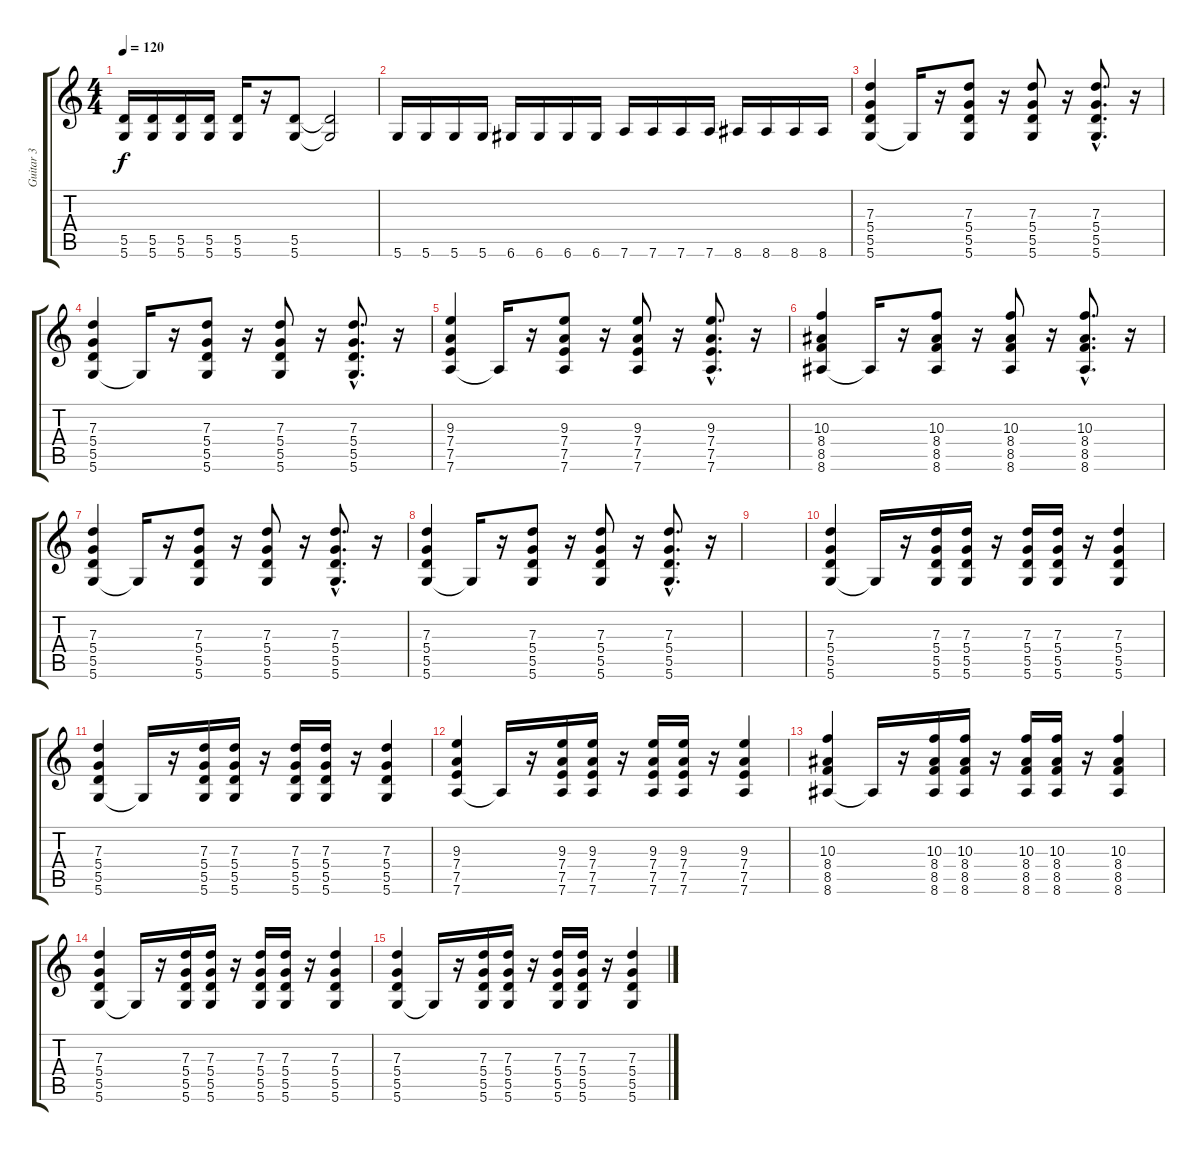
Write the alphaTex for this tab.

\track ("Guitar 3" "Guitar 3") {instrument electricguitarclean}
\staff {score tabs}
\tuning (E4 B3 G3 D3 A2 D2) {hide}
\ts (4 4)
\tempo 120
\clef g2
\ks c
(5.5 5.6).16{dy f} (5.5 5.6).16 (5.5 5.6).16 (5.5 5.6).16 (5.5 5.6).16 r.16 (5.5 5.6).8 (5.5{t} 5.6{t}).2 |
5.6.16{volume 14} 5.6.16 5.6.16 5.6.16 6.6.16 6.6.16 6.6.16 6.6.16 7.6.16 7.6.16 7.6.16 7.6.16 8.6.16 8.6.16 8.6.16 8.6.16 |
(7.3 5.4 5.5 5.6).4 5.6{t}.16 r.16 (7.3 5.4 5.5 5.6).8 r.16 (7.3 5.4 5.5 5.6).8 r.16 (7.3{hac} 5.4{hac} 5.5{hac} 5.6{hac}).8{d} r.16 |
(7.3 5.4 5.5 5.6).4 5.6{t}.16 r.16 (7.3 5.4 5.5 5.6).8 r.16 (7.3 5.4 5.5 5.6).8 r.16 (7.3{hac} 5.4{hac} 5.5{hac} 5.6{hac}).8{d} r.16 |
(9.3 7.4 7.5 7.6).4 7.6{t}.16 r.16 (9.3 7.4 7.5 7.6).8 r.16 (9.3 7.4 7.5 7.6).8 r.16 (9.3{hac} 7.4{hac} 7.5{hac} 7.6{hac}).8{d} r.16 |
(10.3 8.4 8.5 8.6).4 8.6{t}.16 r.16 (10.3 8.4 8.5 8.6).8 r.16 (10.3 8.4 8.5 8.6).8 r.16 (10.3{hac} 8.4{hac} 8.5{hac} 8.6{hac}).8{d} r.16 |
(7.3 5.4 5.5 5.6).4 5.6{t}.16 r.16 (7.3 5.4 5.5 5.6).8 r.16 (7.3 5.4 5.5 5.6).8 r.16 (7.3{hac} 5.4{hac} 5.5{hac} 5.6{hac}).8{d} r.16 |
(7.3 5.4 5.5 5.6).4 5.6{t}.16 r.16 (7.3 5.4 5.5 5.6).8 r.16 (7.3 5.4 5.5 5.6).8 r.16 (7.3{hac} 5.4{hac} 5.5{hac} 5.6{hac}).8{d} r.16 |
|
(7.3 5.4 5.5 5.6).4 5.6{t}.16 r.16 (7.3 5.4 5.5 5.6).16 (7.3 5.4 5.5 5.6).16 r.16 (7.3 5.4 5.5 5.6).16 (7.3 5.4 5.5 5.6).16 r.16 (7.3 5.4 5.5 5.6).4 |
(7.3 5.4 5.5 5.6).4 5.6{t}.16 r.16 (7.3 5.4 5.5 5.6).16 (7.3 5.4 5.5 5.6).16 r.16 (7.3 5.4 5.5 5.6).16 (7.3 5.4 5.5 5.6).16 r.16 (7.3 5.4 5.5 5.6).4 |
(9.3 7.4 7.5 7.6).4 7.6{t}.16 r.16 (9.3 7.4 7.5 7.6).16 (9.3 7.4 7.5 7.6).16 r.16 (9.3 7.4 7.5 7.6).16 (9.3 7.4 7.5 7.6).16 r.16 (9.3 7.4 7.5 7.6).4 |
(10.3 8.4 8.5 8.6).4 8.6{t}.16 r.16 (10.3 8.4 8.5 8.6).16 (10.3 8.4 8.5 8.6).16 r.16 (10.3 8.4 8.5 8.6).16 (10.3 8.4 8.5 8.6).16 r.16 (10.3 8.4 8.5 8.6).4 |
(7.3 5.4 5.5 5.6).4 5.6{t}.16 r.16 (7.3 5.4 5.5 5.6).16 (7.3 5.4 5.5 5.6).16 r.16 (7.3 5.4 5.5 5.6).16 (7.3 5.4 5.5 5.6).16 r.16 (7.3 5.4 5.5 5.6).4 |
(7.3 5.4 5.5 5.6).4 5.6{t}.16 r.16 (7.3 5.4 5.5 5.6).16 (7.3 5.4 5.5 5.6).16 r.16 (7.3 5.4 5.5 5.6).16 (7.3 5.4 5.5 5.6).16 r.16 (7.3 5.4 5.5 5.6).4
